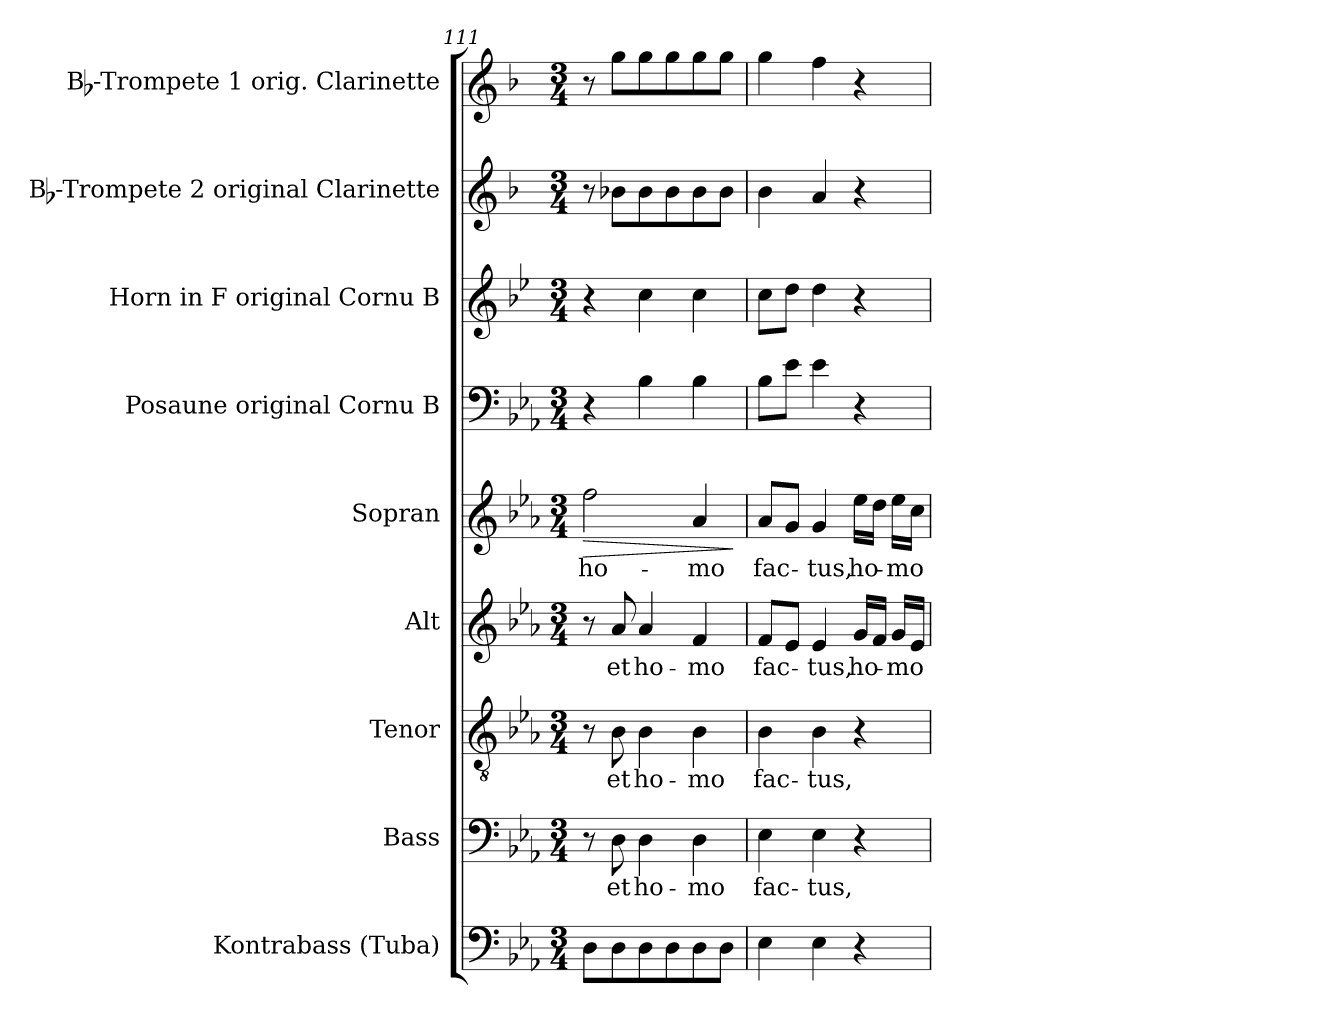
**kern	**kern	**text	**kern	**text	**kern	**text	**kern	**text	**dynam	**kern	**kern	**kern	**kern
*part9	*part8	*part8	*part7	*part7	*part6	*part6	*part5	*part5	*part5	*part4	*part3	*part2	*part1
*staff9	*staff8	*staff8	*staff7	*staff7	*staff6	*staff6	*staff5	*staff5	*staff5	*staff4	*staff3	*staff2	*staff1
*I"Kontrabass (Tuba)	*I"Bass	*	*I"Tenor	*	*I"Alt	*	*I"Sopran	*	*	*I"Posaune original Cornu B	*I"Horn in F original Cornu B	*I"Bb-Trompete 2 original Clarinette	*I"Bb-Trompete 1 orig. Clarinette
*I'Kb.	*I'B.	*	*I'T.	*	*I'A.	*	*I'S.	*	*	*I'Pos.	*I'Hrn.	*I'Bb Trp. 2	*I'Bb Trp. 1
!!LO:PB:g=z
*clefF4	*clefF4	*	*clefGv2	*	*clefG2	*	*clefG2	*	*	*clefF4	*clefG2	*clefG2	*clefG2
*ITrd7c12	*	*	*	*	*	*	*	*	*	*	*ITrd4c7	*ITrd1c2	*ITrd1c2
*k[b-e-a-]	*k[b-e-a-]	*	*k[b-e-a-]	*	*k[b-e-a-]	*	*k[b-e-a-]	*	*	*k[b-e-a-]	*k[b-e-a-]	*k[b-e-a-]	*k[b-e-a-]
*E-:	*E-:	*	*E-:	*	*E-:	*	*E-:	*	*	*E-:	*E-:	*E-:	*E-:
*M3/4	*M3/4	*	*M3/4	*	*M3/4	*	*M3/4	*	*	*M3/4	*M3/4	*M3/4	*M3/4
=111	=111	=111	=111	=111	=111	=111	=111	=111	=111	=111	=111	=111	=111
!	!	!	!	!	!	!	!	!LO:LY:b	!LO:HP:b	!	!	!	!
8DD\L	8r	.	8r	.	8r	.	2ff\	ho-	>	4r	4r	8r	8r
!	!	!LO:LY:b	!	!LO:LY:b	!	!LO:LY:b	!	!	!	!	!	!	!
8DD\	8D\	et	8B-\	et	8a-/	et	.	.	.	.	.	8a-X\L	8ff\L
!	!	!LO:LY:b	!	!LO:LY:b	!	!LO:LY:b	!	!	!	!	!	!	!
8DD\	4D\	ho-	4B-\	ho-	4a-/	ho-	.	.	.	4B-\	4f\	8a-\	8ff\
8DD\	.	.	.	.	.	.	.	.	.	.	.	8a-\	8ff\
!	!	!LO:LY:b	!	!LO:LY:b	!	!LO:LY:b	!	!LO:LY:b	!	!	!	!	!
8DD\	4D\	-mo	4B-\	-mo	4f/	-mo	4a-/	-mo	.	4B-\	4f\	8a-\	8ff\
8DD\J	.	.	.	.	.	.	.	.	.	.	.	8a-\J	8ff\J
.	.	.	.	.	.	.	.	.	]	.	.	.	.
=112	=112	=112	=112	=112	=112	=112	=112	=112	=112	=112	=112	=112	=112
!	!	!LO:LY:b	!	!LO:LY:b	!	!LO:LY:b	!	!LO:LY:b	!	!	!	!	!
4EE-\	4E-\	fac-	4B-\	fac-	8f/L	fac-	8a-/L	fac-	.	8B-\L	8f\L	4a-\	4ff\
.	.	.	.	.	8e-/J	.	8g/J	.	.	8e-\J	8g\J	.	.
!	!	!LO:LY:b	!	!LO:LY:b	!	!LO:LY:b	!	!LO:LY:b	!	!	!	!	!
4EE-\	4E-\	-tus,	4B-\	-tus,	4e-/	-tus,	4g/	-tus,	.	4e-\	4g\	4g/	4ee-\
!	!	!	!	!	!	!LO:LY:b	!	!LO:LY:b	!	!	!	!	!
4r	4r	.	4r	.	16g/LL	ho-	16ee-\LL	ho-	.	4r	4r	4r	4r
.	.	.	.	.	16f/JJ	.	16dd\JJ	.	.	.	.	.	.
!	!	!	!	!	!	!LO:LY:b	!	!LO:LY:b	!	!	!	!	!
.	.	.	.	.	16g/LL	-mo	16ee-\LL	-mo	.	.	.	.	.
.	.	.	.	.	16e-/JJ	.	16cc\JJ	.	.	.	.	.	.
=	=	=	=	=	=	=	=	=	=	=	=	=	=
*-	*-	*-	*-	*-	*-	*-	*-	*-	*-	*-	*-	*-	*-
